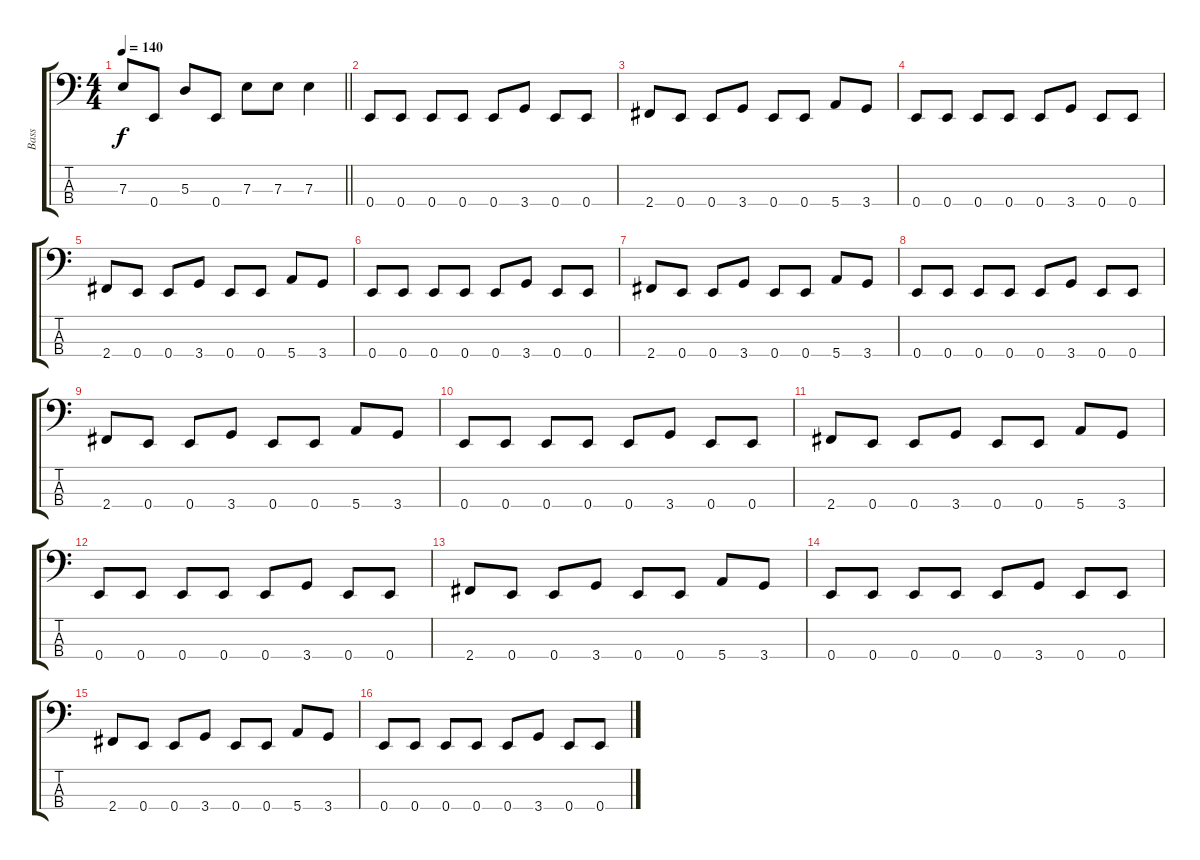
\track ("Bass" "Bass") {instrument electricbassfinger}
\staff {score tabs}
\tuning (G2 D2 A1 E1) {hide}
\ts (4 4)
\tempo 140
\clef f4
\barLineRight lightlight
\ks c
7.3.8{dy f} 0.4.8 5.3.8 0.4.8 7.3.8 7.3.8 7.3.4 |
0.4.8 0.4.8 0.4.8 0.4.8 0.4.8 3.4.8 0.4.8 0.4.8 |
2.4.8 0.4.8 0.4.8 3.4.8 0.4.8 0.4.8 5.4.8 3.4.8 |
0.4.8 0.4.8 0.4.8 0.4.8 0.4.8 3.4.8 0.4.8 0.4.8 |
2.4.8 0.4.8 0.4.8 3.4.8 0.4.8 0.4.8 5.4.8 3.4.8 |
0.4.8 0.4.8 0.4.8 0.4.8 0.4.8 3.4.8 0.4.8 0.4.8 |
2.4.8 0.4.8 0.4.8 3.4.8 0.4.8 0.4.8 5.4.8 3.4.8 |
0.4.8 0.4.8 0.4.8 0.4.8 0.4.8 3.4.8 0.4.8 0.4.8 |
2.4.8 0.4.8 0.4.8 3.4.8 0.4.8 0.4.8 5.4.8 3.4.8 |
0.4.8 0.4.8 0.4.8 0.4.8 0.4.8 3.4.8 0.4.8 0.4.8 |
2.4.8 0.4.8 0.4.8 3.4.8 0.4.8 0.4.8 5.4.8 3.4.8 |
0.4.8 0.4.8 0.4.8 0.4.8 0.4.8 3.4.8 0.4.8 0.4.8 |
2.4.8 0.4.8 0.4.8 3.4.8 0.4.8 0.4.8 5.4.8 3.4.8 |
0.4.8 0.4.8 0.4.8 0.4.8 0.4.8 3.4.8 0.4.8 0.4.8 |
2.4.8 0.4.8 0.4.8 3.4.8 0.4.8 0.4.8 5.4.8 3.4.8 |
0.4.8 0.4.8 0.4.8 0.4.8 0.4.8 3.4.8 0.4.8 0.4.8
